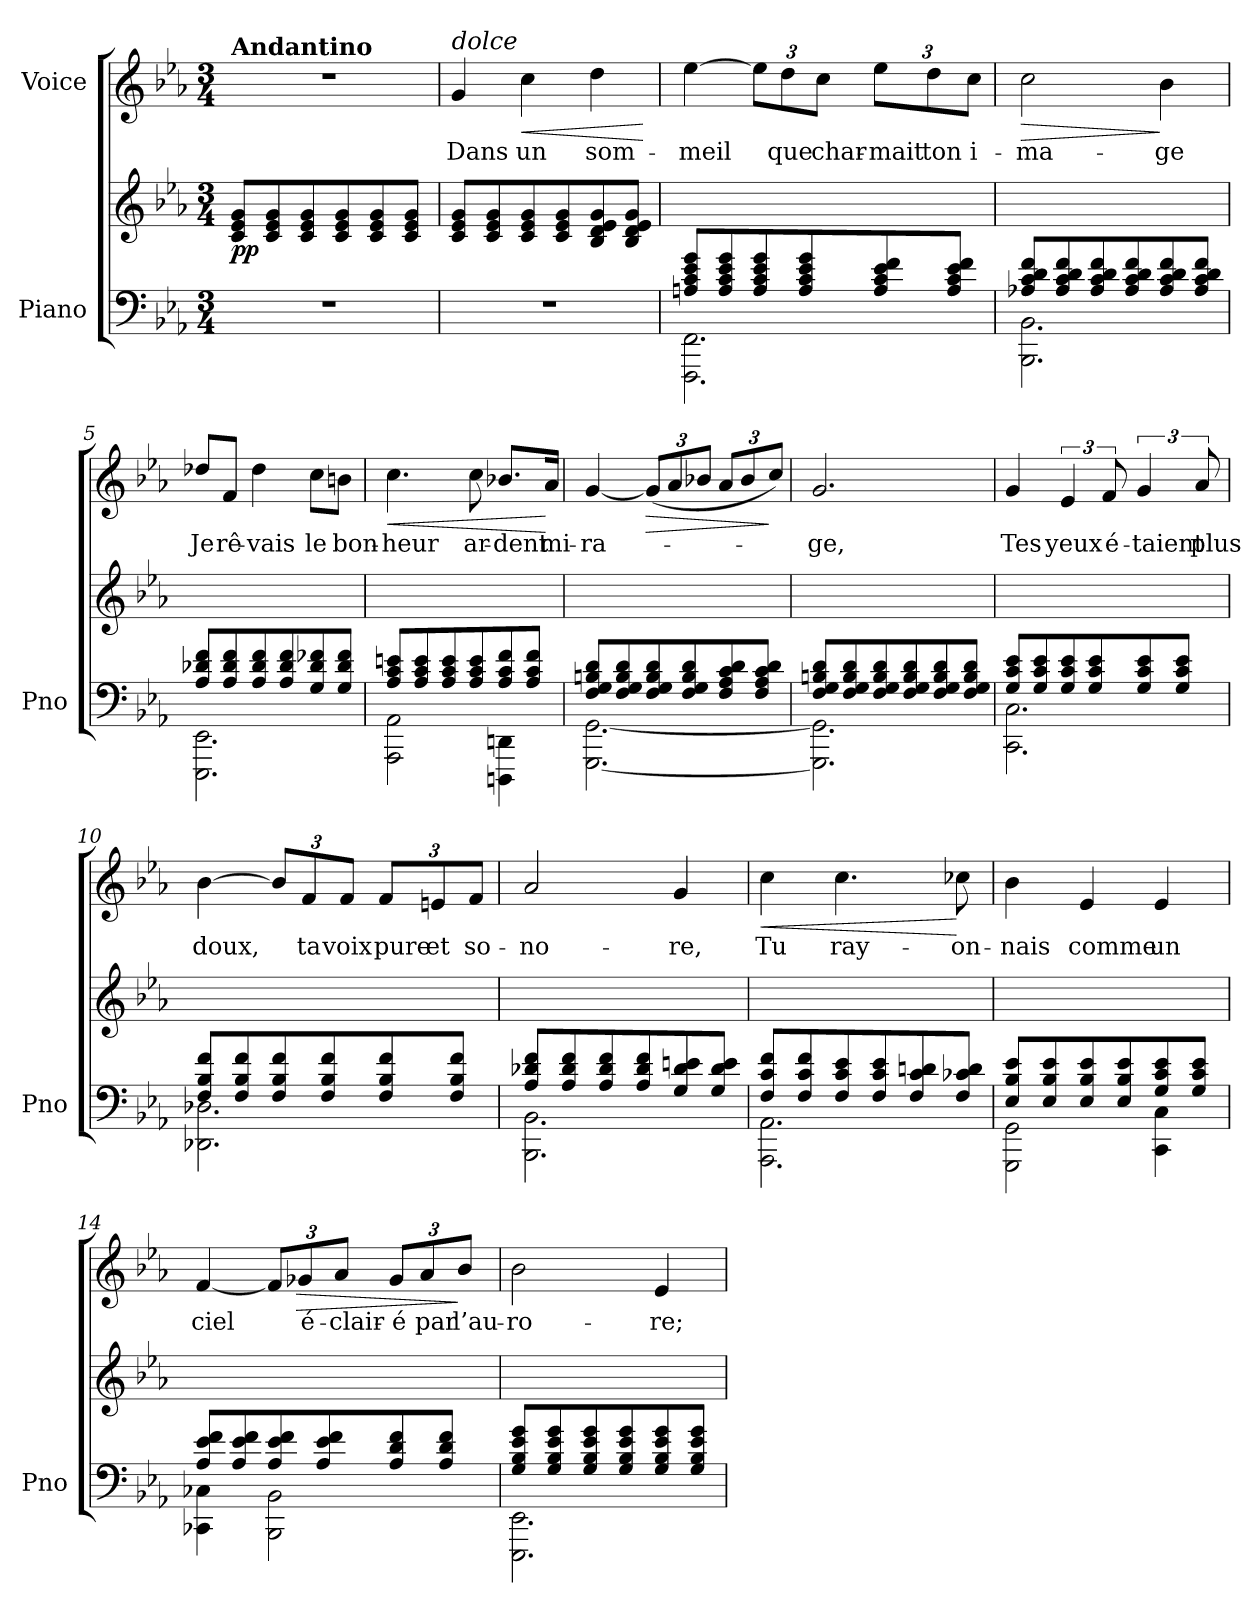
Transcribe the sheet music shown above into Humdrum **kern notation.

**kern	**kern	**dynam	**kern	**text	**dynam
*part2	*part2	*part2	*part1	*part1	*part1
*staff3	*staff2	*staff2/3	*staff1	*staff1	*staff1
*I"Piano	*	*	*I"Voice	*	*
*I'Pno	*	*	*	*	*
*clefF4	*clefG2	*	*clefG2	*	*
*k[b-e-a-]	*k[b-e-a-]	*	*k[b-e-a-]	*	*
*E-:	*E-:	*	*E-:	*	*
*M3/4	*M3/4	*	*M3/4	*	*
=1	=1	=1	=1	=1	=1
!	!	!	!LO:TX:a:B:t=Andantino	!	!
!	!	!LO:DY:b	!	!	!
2.r	8c/ 8e-/ 8g/L	pp	2.r	.	.
.	8c/ 8e-/ 8g/	.	.	.	.
.	8c/ 8e-/ 8g/	.	.	.	.
.	8c/ 8e-/ 8g/	.	.	.	.
.	8c/ 8e-/ 8g/	.	.	.	.
.	8c/ 8e-/ 8g/J	.	.	.	.
=2	=2	=2	=2	=2	=2
!	!	!	!LO:TX:a:i:t=dolce	!	!
!	!	!	!	!LO:LY:b	!
2.r	8c/ 8e-/ 8g/L	.	4g/	Dans	.
.	8c/ 8e-/ 8g/	.	.	.	.
!	!	!	!	!LO:LY:b	!LO:HP:b
.	8c/ 8e-/ 8g/	.	4cc\	un	<
.	8c/ 8e-/ 8g/	.	.	.	.
!	!	!	!	!LO:LY:b	!
.	8B-/ 8d/ 8e-/ 8g/	.	4dd\	som-	.
.	8B-/ 8d/ 8e-/ 8g/J	.	.	.	.
.	.	.	.	.	[
=3	=3	=3	=3	=3	=3
*^	*	*	*	*	*
!	!	!	!	!	!LO:LY:b	!
8An/ 8c/ 8e-/ 8g/L	2.FFF\ 2.FF\	2.ryy	.	[4ee-\	-meil	.
8A/ 8c/ 8e-/ 8g/	.	.	.	.	.	.
*	*	*	*	*Xbrackettup	*	*
8A/ 8c/ 8e-/ 8g/	.	.	.	12ee-\L]	.	.
!	!	!	!	!	!LO:LY:b	!
.	.	.	.	12dd\	que	.
8A/ 8c/ 8e-/ 8g/	.	.	.	.	.	.
!	!	!	!	!	!LO:LY:b	!
.	.	.	.	12cc\J	char-	.
!	!	!	!	!	!LO:LY:b	!
8A/ 8c/ 8e-/ 8f/	.	.	.	12ee-\L	-mait	.
!	!	!	!	!	!LO:LY:b	!
.	.	.	.	12dd\	ton	.
8A/ 8c/ 8e-/ 8f/J	.	.	.	.	.	.
!	!	!	!	!	!LO:LY:b	!
.	.	.	.	12cc\J	i-	.
!!LO:LB:g=z
=4	=4	=4	=4	=4	=4	=4
!	!	!	!	!	!LO:LY:b	!LO:HP:b
8A-X/ 8c/ 8d/ 8f/L	2.BBB-\ 2.BB-\	2.ryy	.	2cc\	-ma-	>
8A-/ 8c/ 8d/ 8f/	.	.	.	.	.	.
8A-/ 8c/ 8d/ 8f/	.	.	.	.	.	.
8A-/ 8c/ 8d/ 8f/	.	.	.	.	.	.
!	!	!	!	!	!LO:LY:b	!
8A-/ 8c/ 8d/ 8f/	.	.	.	4b-\	-ge	]
8A-/ 8c/ 8d/ 8f/J	.	.	.	.	.	.
=5	=5	=5	=5	=5	=5	=5
!	!	!	!	!	!LO:LY:b	!
8A-/ 8d-X/ 8f/L	2.EEE-\ 2.EE-\	2.ryy	.	8dd-X/L	Je	.
!	!	!	!	!	!LO:LY:b	!
8A-/ 8d-/ 8f/	.	.	.	8f/J	rê-	.
!	!	!	!	!	!LO:LY:b	!
8A-/ 8d-/ 8f/	.	.	.	4dd-\	-vais	.
8A-/ 8d-/ 8f/	.	.	.	.	.	.
!	!	!	!	!	!LO:LY:b	!
8G/ 8d-/ 8f-X/	.	.	.	8cc\L	le	.
!	!	!	!	!	!LO:LY:b	!
8G/ 8d-/ 8f-/J	.	.	.	8bn\J	bon-	.
=6	=6	=6	=6	=6	=6	=6
!	!	!	!	!	!LO:LY:b	!LO:HP:b
8A-/ 8c/ 8en/L	2AAA-\ 2AA-\	2.ryy	.	4.cc\	-heur	<
8A-/ 8c/ 8e/	.	.	.	.	.	.
8A-/ 8c/ 8e/	.	.	.	.	.	.
!	!	!	!	!	!LO:LY:b	!
8A-/ 8c/ 8e/	.	.	.	8cc\	ar-	.
!	!	!	!	!	!LO:LY:b	!
8A-/ 8c/ 8f/	4DDDn\ 4DDn\	.	.	8.b-X/L	-dent	.
8A-/ 8c/ 8f/J	.	.	.	.	.	.
!	!	!	!	!	!LO:LY:b	!
.	.	.	.	16a-/Jk	mi-	[
=7	=7	=7	=7	=7	=7	=7
!	!	!	!	!	!LO:LY:b	!
8F/ 8G/ 8Bn/ 8d/L	[<2.GGG\ [<2.GG\	2.ryy	.	[4g/	-ra-	.
8F/ 8G/ 8B/ 8d/	.	.	.	.	.	.
!	!	!	!	!	!	!LO:HP:b
8F/ 8G/ 8B/ 8d/	.	.	.	(<12g/L]	.	>
.	.	.	.	12a-/	.	.
8F/ 8G/ 8B/ 8d/	.	.	.	.	.	.
.	.	.	.	12b-X/J	.	.
8F/ 8A-/ 8c/ 8d/	.	.	.	12a-/L	.	.
.	.	.	.	12b-/	.	.
8F/ 8A-/ 8c/ 8d/J	.	.	.	.	.	.
.	.	.	.	12cc/J)	.	]
!!LO:LB:g=z
=8	=8	=8	=8	=8	=8	=8
!	!	!	!	!	!LO:LY:b	!
8F/ 8G/ 8Bn/ 8d/L	2.GGG\] 2.GG\]	2.ryy	.	2.g/	-ge,	.
8F/ 8G/ 8B/ 8d/	.	.	.	.	.	.
8F/ 8G/ 8B/ 8d/	.	.	.	.	.	.
8F/ 8G/ 8B/ 8d/	.	.	.	.	.	.
8F/ 8G/ 8B/ 8d/	.	.	.	.	.	.
8F/ 8G/ 8B/ 8d/J	.	.	.	.	.	.
=9	=9	=9	=9	=9	=9	=9
!	!	!	!	!	!LO:LY:b	!
8G/ 8c/ 8e-/L	2.CC\ 2.C\	2.ryy	.	4g/	Tes	.
8G/ 8c/ 8e-/	.	.	.	.	.	.
*	*	*	*	*brackettup	*	*
!	!	!	!	!	!LO:LY:b	!
8G/ 8c/ 8e-/	.	.	.	6e-/	yeux	.
8G/ 8c/ 8e-/	.	.	.	.	.	.
!	!	!	!	!	!LO:LY:b	!
.	.	.	.	12f/	é-	.
!	!	!	!	!	!LO:LY:b	!
8G/ 8c/ 8e-/	.	.	.	6g/	-taient	.
8G/ 8c/ 8e-/J	.	.	.	.	.	.
!	!	!	!	!	!LO:LY:b	!
.	.	.	.	12a-/	plus	.
=10	=10	=10	=10	=10	=10	=10
!	!	!	!	!	!LO:LY:b	!
8F/ 8B-/ 8f/L	2.DD-X\ 2.D-X\	2.ryy	.	[4b-\	doux,	.
8F/ 8B-/ 8f/	.	.	.	.	.	.
*	*	*	*	*Xbrackettup	*	*
8F/ 8B-/ 8f/	.	.	.	12b-/L]	.	.
!	!	!	!	!	!LO:LY:b	!
.	.	.	.	12f/	ta	.
8F/ 8B-/ 8f/	.	.	.	.	.	.
!	!	!	!	!	!LO:LY:b	!
.	.	.	.	12f/J	voix	.
!	!	!	!	!	!LO:LY:b	!
8F/ 8B-/ 8f/	.	.	.	12f/L	pure	.
!	!	!	!	!	!LO:LY:b	!
.	.	.	.	12en/	et	.
8F/ 8B-/ 8f/J	.	.	.	.	.	.
!	!	!	!	!	!LO:LY:b	!
.	.	.	.	12f/J	so-	.
=11	=11	=11	=11	=11	=11	=11
!	!	!	!	!	!LO:LY:b	!
8A-/ 8d-X/ 8f/L	2.BBB-\ 2.BB-\	2.ryy	.	2a-/	-no-	.
8A-/ 8d-/ 8f/	.	.	.	.	.	.
8A-/ 8d-/ 8f/	.	.	.	.	.	.
8A-/ 8d-/ 8f/	.	.	.	.	.	.
!	!	!	!	!	!LO:LY:b	!
8G/ 8d-/ 8en/	.	.	.	4g/	-re,	.
8G/ 8d-/ 8e/J	.	.	.	.	.	.
!!LO:LB:g=z
=12	=12	=12	=12	=12	=12	=12
!	!	!	!	!	!LO:LY:b	!LO:HP:b
8F/ 8c/ 8f/L	2.AAA-\ 2.AA-\	2.ryy	.	4cc\	Tu	<
8F/ 8c/ 8f/	.	.	.	.	.	.
!	!	!	!	!	!LO:LY:b	!
8F/ 8c/ 8e-/	.	.	.	4.cc\	ray-	.
8F/ 8c/ 8e-/	.	.	.	.	.	.
8F/ 8c/ 8dn/	.	.	.	.	.	.
!	!	!	!	!	!LO:LY:b	!
8F/ 8c-X/ 8d/J	.	.	.	8cc-X\	-on-	[
=13	=13	=13	=13	=13	=13	=13
!	!	!	!	!	!LO:LY:b	!
8E-/ 8B-/ 8e-/L	2GGG\ 2GG\	2.ryy	.	4b-\	-nais	.
8E-/ 8B-/ 8e-/	.	.	.	.	.	.
!	!	!	!	!	!LO:LY:b	!
8E-/ 8B-/ 8e-/	.	.	.	4e-/	comme	.
8E-/ 8B-/ 8e-/	.	.	.	.	.	.
!	!	!	!	!	!LO:LY:b	!
8G/ 8c/ 8e-/	4CC\ 4C\	.	.	4e-/	un	.
8G/ 8c/ 8e-/J	.	.	.	.	.	.
=14	=14	=14	=14	=14	=14	=14
!	!	!	!	!	!LO:LY:b	!
8A-/ 8e-/ 8f/L	4CC-X\ 4C-X\	2.ryy	.	[4f/	ciel	.
8A-/ 8e-/ 8f/	.	.	.	.	.	.
8A-/ 8e-/ 8f/	2BBB-\ 2BB-\	.	.	12f/L]	.	.
!	!	!	!	!	!LO:LY:b	!LO:HP:b
.	.	.	.	12g-X/	é-	>
8A-/ 8e-/ 8f/	.	.	.	.	.	.
!	!	!	!	!	!LO:LY:b	!
.	.	.	.	12a-/J	-clair-	.
!	!	!	!	!	!LO:LY:b	!
8A-/ 8d/ 8f/	.	.	.	12g-/L	-é	.
!	!	!	!	!	!LO:LY:b	!
.	.	.	.	12a-/	par	.
8A-/ 8d/ 8f/J	.	.	.	.	.	.
!	!	!	!	!	!LO:LY:b	!
.	.	.	.	12b-/J	l’au-	]
=15	=15	=15	=15	=15	=15	=15
!	!	!	!	!	!LO:LY:b	!
8G/ 8B-/ 8e-/ 8g/L	2.EEE-\ 2.EE-\	2.ryy	.	2b-\	-ro-	.
8G/ 8B-/ 8e-/ 8g/	.	.	.	.	.	.
8G/ 8B-/ 8e-/ 8g/	.	.	.	.	.	.
8G/ 8B-/ 8e-/ 8g/	.	.	.	.	.	.
!	!	!	!	!	!LO:LY:b	!
8G/ 8B-/ 8e-/ 8g/	.	.	.	4e-/	-re;	.
8G/ 8B-/ 8e-/ 8g/J	.	.	.	.	.	.
*v	*v	*	*	*	*	*
=	=	=	=	=	=
*-	*-	*-	*-	*-	*-
